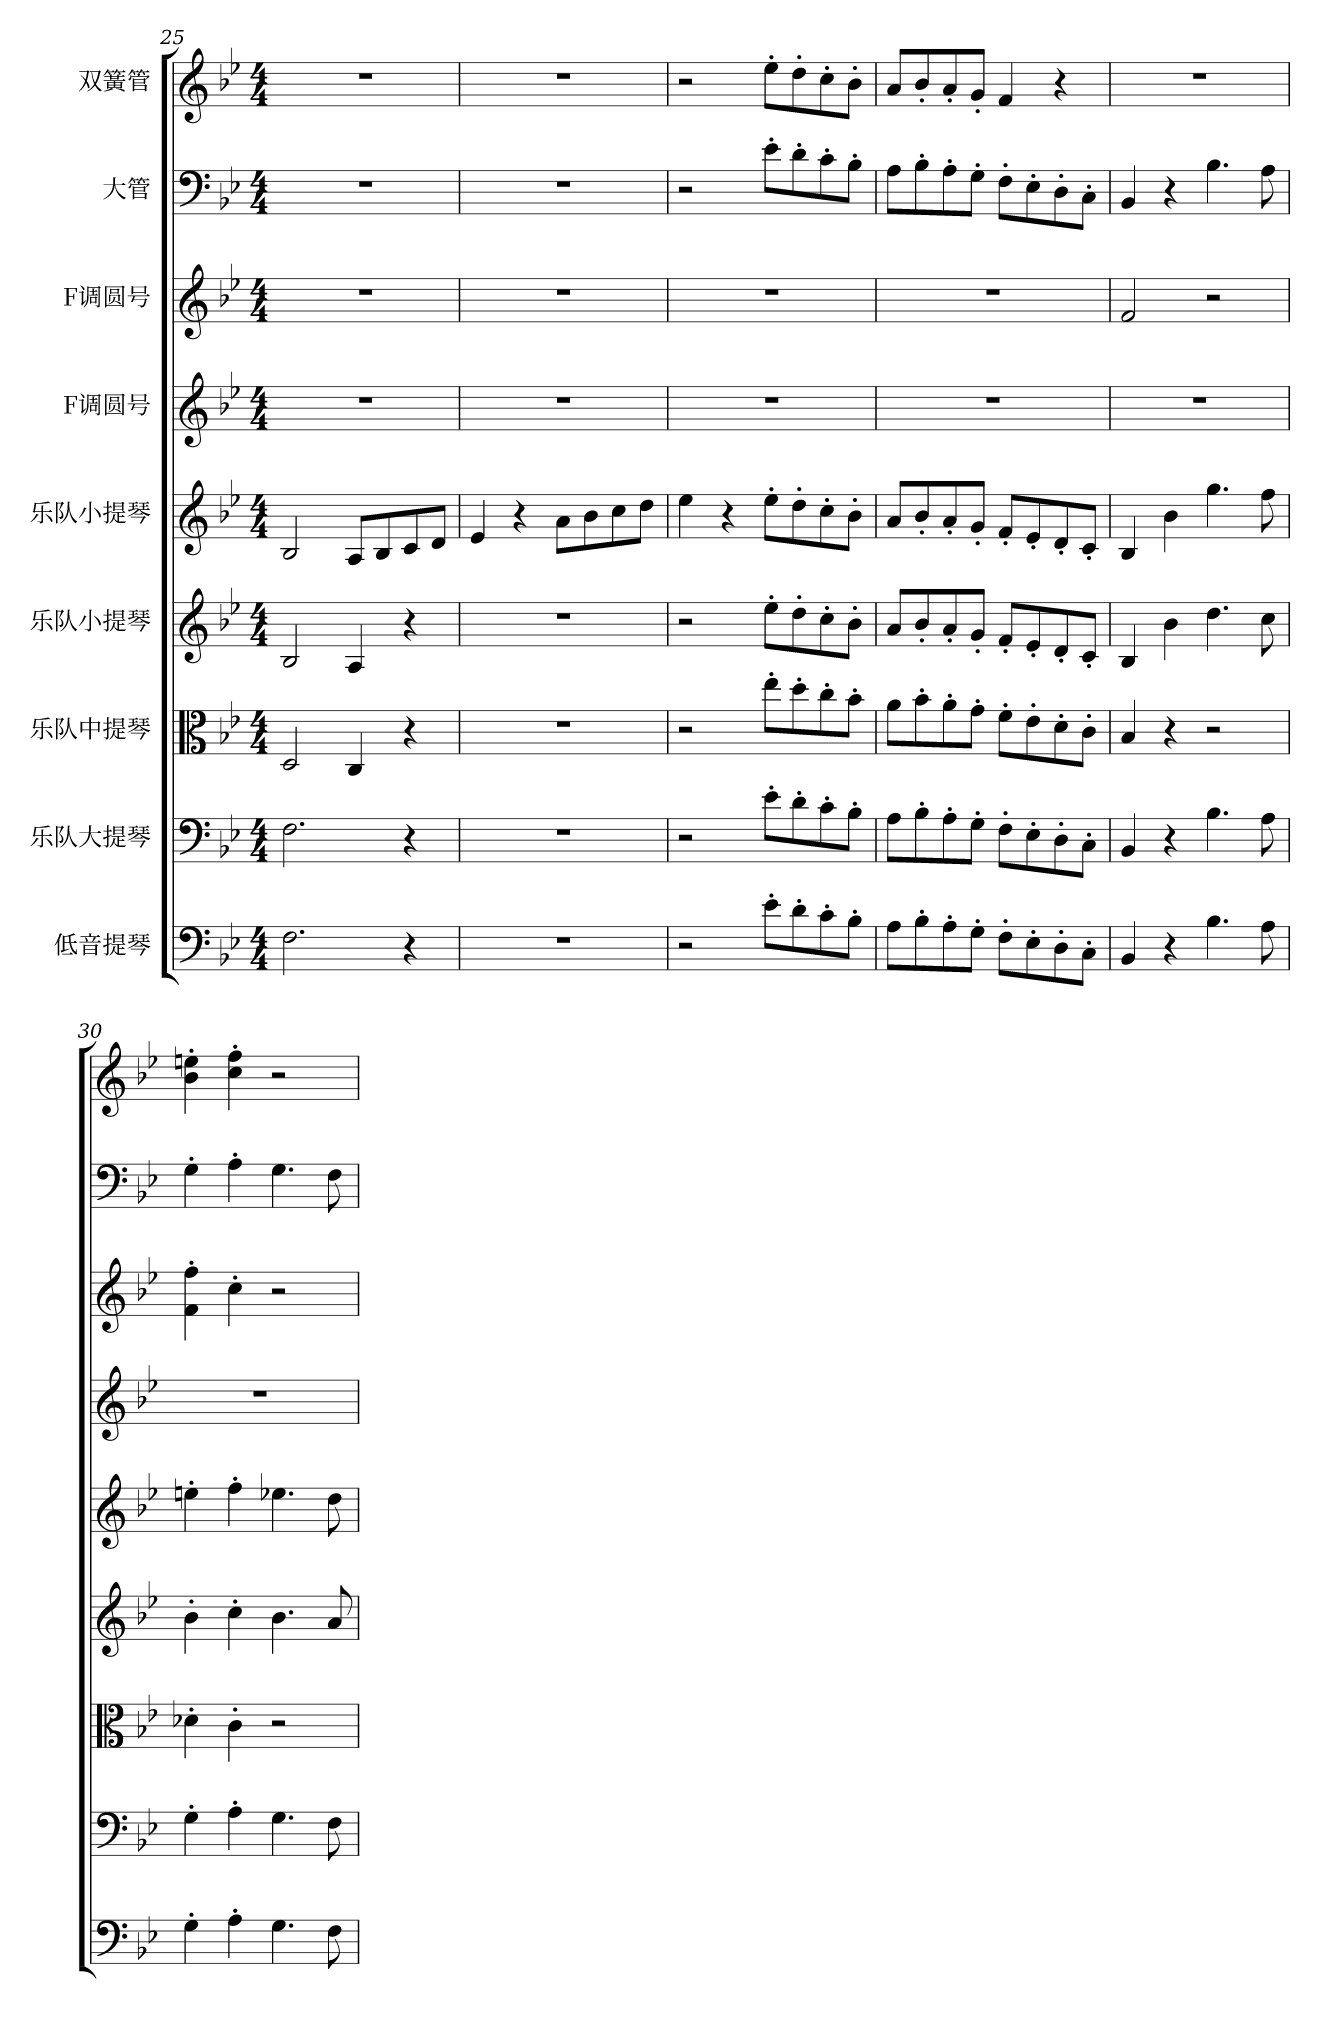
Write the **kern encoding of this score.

**kern	**kern	**kern	**kern	**kern	**kern	**kern	**kern	**kern
*part9	*part8	*part7	*part6	*part5	*part4	*part3	*part2	*part1
*staff9	*staff8	*staff7	*staff6	*staff5	*staff4	*staff3	*staff2	*staff1
*I"低音提琴	*I"乐队大提琴	*I"乐队中提琴	*I"乐队小提琴	*I"乐队小提琴	*I"F调圆号	*I"F调圆号	*I"大管	*I"双簧管
*clefF4	*clefF4	*clefC3	*clefG2	*clefG2	*clefG2	*clefG2	*clefF4	*clefG2
*ITrd7c12	*	*	*	*	*ITrd4c7	*ITrd4c7	*	*
*k[b-e-]	*k[b-e-]	*k[b-e-]	*k[b-e-]	*k[b-e-]	*k[b-e-a-]	*k[b-e-a-]	*k[b-e-]	*k[b-e-]
*M4/4	*M4/4	*M4/4	*M4/4	*M4/4	*M4/4	*M4/4	*M4/4	*M4/4
*MM192	*MM192	*MM192	*MM192	*MM192	*MM192	*MM192	*MM192	*MM192
=25	=25	=25	=25	=25	=25	=25	=25	=25
2.FF\	2.F\	2D/	2B-/	2B-/	1r	1r	1r	1r
.	.	4C/	4A/	8A/L	.	.	.	.
.	.	.	.	8B-/	.	.	.	.
4r	4r	4r	4r	8c/	.	.	.	.
.	.	.	.	8d/J	.	.	.	.
=26	=26	=26	=26	=26	=26	=26	=26	=26
*	*	*	*	*	*	*	*	*MM193
1r	1r	1r	1r	4e-/	1r	1r	1r	1r
.	.	.	.	4r	.	.	.	.
.	.	.	.	8a\L	.	.	.	.
.	.	.	.	8b-\	.	.	.	.
.	.	.	.	8cc\	.	.	.	.
.	.	.	.	8dd\J	.	.	.	.
!!LO:PB:g=z
=27	=27	=27	=27	=27	=27	=27	=27	=27
*	*	*	*	*	*	*	*	*MM200
2r	2r	2r	2r	4ee-\	1r	1r	2r	2r
.	.	.	.	4r	.	.	.	.
8E-'\L	8e-'\L	8ee-'\L	8ee-'\L	8ee-'\L	.	.	8e-'\L	8ee-'\L
8D'\	8d'\	8dd'\	8dd'\	8dd'\	.	.	8d'\	8dd'\
8C'\	8c'\	8cc'\	8cc'\	8cc'\	.	.	8c'\	8cc'\
8BB-'\J	8B-'\J	8b-'\J	8b-'\J	8b-'\J	.	.	8B-'\J	8b-'\J
=28	=28	=28	=28	=28	=28	=28	=28	=28
8AA\L	8A\L	8a\L	8a/L	8a/L	1r	1r	8A\L	8a/L
8BB-'\	8B-'\	8b-'\	8b-'/	8b-'/	.	.	8B-'\	8b-'/
8AA'\	8A'\	8a'\	8a'/	8a'/	.	.	8A'\	8a'/
8GG'\J	8G'\J	8g'\J	8g'/J	8g'/J	.	.	8G'\J	8g'/J
8FF'\L	8F'\L	8f'\L	8f'/L	8f'/L	.	.	8F'\L	4f/
8EE-'\	8E-'\	8e-'\	8e-'/	8e-'/	.	.	8E-'\	.
8DD'\	8D'\	8d'\	8d'/	8d'/	.	.	8D'\	4r
8CC'\J	8C'\J	8c'\J	8c'/J	8c'/J	.	.	8C'\J	.
=29	=29	=29	=29	=29	=29	=29	=29	=29
4BBB-/	4BB-/	4B-/	4B-/	4B-/	1r	2B-/	4BB-/	1r
4r	4r	4r	4b-\	4b-\	.	.	4r	.
4.BB-\	4.B-\	2r	4.dd\	4.gg\	.	2r	4.B-\	.
8AA\	8A\	.	8cc\	8ff\	.	.	8A\	.
=30	=30	=30	=30	=30	=30	=30	=30	=30
4GG'\	4G'\	4d-X'\	4b-'\	4een'\	1r	4B-\' 4b-\'	4G'\	4b-\' 4een\'
4AA'\	4A'\	4c'\	4cc'\	4ff'\	.	4f'\	4A'\	4cc\' 4ff\'
4.GG\	4.G\	2r	4.b-\	4.ee-X\	.	2r	4.G\	2r
8FF\	8F\	.	8a/	8dd\	.	.	8F\	.
=	=	=	=	=	=	=	=	=
*-	*-	*-	*-	*-	*-	*-	*-	*-
